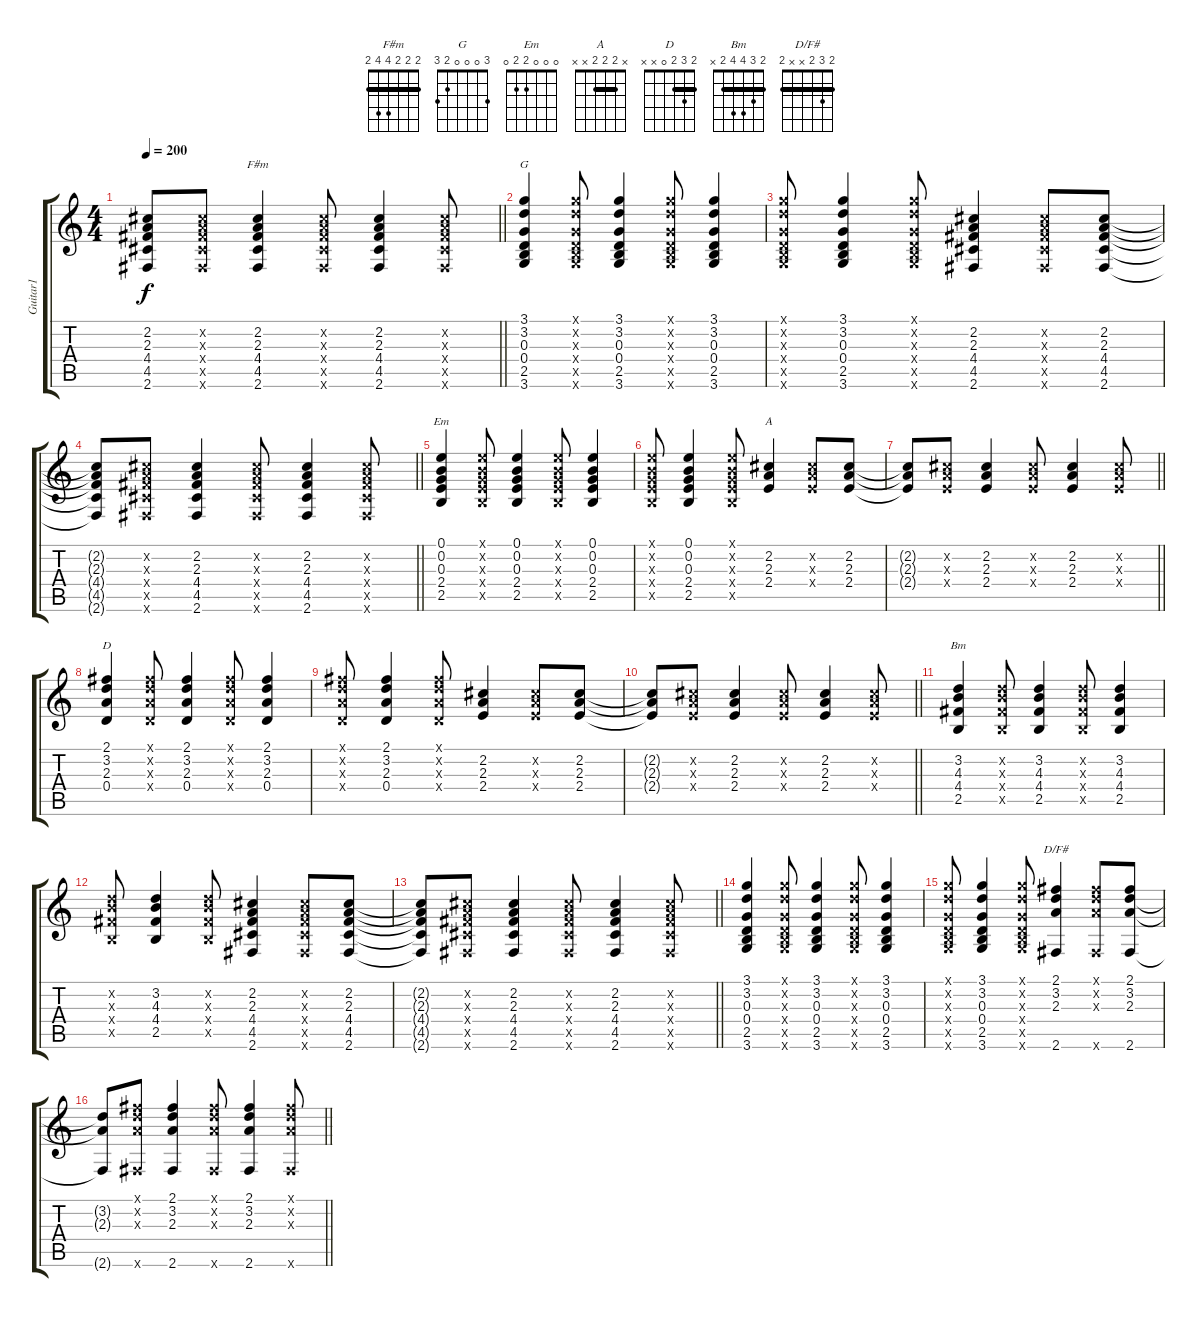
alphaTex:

\track ("Guitar1" "Guitar1") {instrument distortionguitar}
\staff {score tabs}
\tuning (E4 B3 G3 D3 A2 E2) {hide}
\chord ("F#m" 2 2 2 4 4 2) {barre 2}
\chord ("G" 3 0 0 0 2 3)
\chord ("Em" 0 0 0 2 2 0)
\chord ("A" x 2 2 2 x x) {barre 2}
\chord ("D" 2 3 2 0 x x) {barre 2}
\chord ("Bm" 2 3 4 4 2 x) {barre 2}
\chord ("D/F#" 2 3 2 x x 2) {barre 2}
\ts (4 4)
\tempo 200
\clef g2
\barLineRight lightlight
\ks c
(2.2{t} 2.3{t} 4.4{t} 4.5{t} 2.6{t}).8{dy f} (2.2{x} 2.3{x} 4.4{x} 4.5{x} 2.6{x}).8 (2.2 2.3 4.4 4.5 2.6).4{ch "F#m"} (2.2{x} 2.3{x} 4.4{x} 4.5{x} 2.6{x}).8 (2.2 2.3 4.4 4.5 2.6).4 (2.2{x} 2.3{x} 4.4{x} 4.5{x} 2.6{x}).8 |
(3.1 3.2 0.3 0.4 2.5 3.6).4{ch "G"} (3.1{x} 3.2{x} 0.3{x} 0.4{x} 2.5{x} 3.6{x}).8 (3.1 3.2 0.3 0.4 2.5 3.6).4 (3.1{x} 3.2{x} 0.3{x} 0.4{x} 2.5{x} 3.6{x}).8 (3.1 3.2 0.3 0.4 2.5 3.6).4 |
(3.1{x} 3.2{x} 0.3{x} 0.4{x} 2.5{x} 3.6{x}).8 (3.1 3.2 0.3 0.4 2.5 3.6).4 (3.1{x} 3.2{x} 0.3{x} 0.4{x} 2.5{x} 3.6{x}).8 (2.2 2.3 4.4 4.5 2.6).4 (2.2{x} 2.3{x} 4.4{x} 4.5{x} 2.6{x}).8 (2.2 2.3 4.4 4.5 2.6).8 |
\barLineRight lightlight
(2.2{t} 2.3{t} 4.4{t} 4.5{t} 2.6{t}).8 (2.2{x} 2.3{x} 4.4{x} 4.5{x} 2.6{x}).8 (2.2 2.3 4.4 4.5 2.6).4 (2.2{x} 2.3{x} 4.4{x} 4.5{x} 2.6{x}).8 (2.2 2.3 4.4 4.5 2.6).4 (2.2{x} 2.3{x} 4.4{x} 4.5{x} 2.6{x}).8 |
(0.1 0.2 0.3 2.4 2.5).4{ch "Em"} (0.1{x} 0.2{x} 0.3{x} 2.4{x} 2.5{x}).8 (0.1 0.2 0.3 2.4 2.5).4 (0.1{x} 0.2{x} 0.3{x} 2.4{x} 2.5{x}).8 (0.1 0.2 0.3 2.4 2.5).4 |
(0.1{x} 0.2{x} 0.3{x} 2.4{x} 2.5{x}).8 (0.1 0.2 0.3 2.4 2.5).4 (0.1{x} 0.2{x} 0.3{x} 2.4{x} 2.5{x}).8 (2.2 2.3 2.4).4{ch "A"} (2.2{x} 2.3{x} 2.4{x}).8 (2.2 2.3 2.4).8 |
\barLineRight lightlight
(2.2{t} 2.3{t} 2.4{t}).8 (2.2{x} 2.3{x} 2.4{x}).8 (2.2 2.3 2.4).4 (2.2{x} 2.3{x} 2.4{x}).8 (2.2 2.3 2.4).4 (2.2{x} 2.3{x} 2.4{x}).8 |
(2.1 3.2 2.3 0.4).4{ch "D"} (2.1{x} 3.2{x} 2.3{x} 0.4{x}).8 (2.1 3.2 2.3 0.4).4 (2.1{x} 3.2{x} 2.3{x} 0.4{x}).8 (2.1 3.2 2.3 0.4).4 |
(2.1{x} 3.2{x} 2.3{x} 0.4{x}).8 (2.1 3.2 2.3 0.4).4 (2.1{x} 3.2{x} 2.3{x} 0.4{x}).8 (2.2 2.3 2.4).4 (2.2{x} 2.3{x} 2.4{x}).8 (2.2 2.3 2.4).8 |
\barLineRight lightlight
(2.2{t} 2.3{t} 2.4{t}).8 (2.2{x} 2.3{x} 2.4{x}).8 (2.2 2.3 2.4).4 (2.2{x} 2.3{x} 2.4{x}).8 (2.2 2.3 2.4).4 (2.2{x} 2.3{x} 2.4{x}).8 |
(3.2 4.3 4.4 2.5).4{ch "Bm"} (3.2{x} 4.3{x} 4.4{x} 2.5{x}).8 (3.2 4.3 4.4 2.5).4 (3.2{x} 4.3{x} 4.4{x} 2.5{x}).8 (3.2 4.3 4.4 2.5).4 |
(3.2{x} 4.3{x} 4.4{x} 2.5{x}).8 (3.2 4.3 4.4 2.5).4 (3.2{x} 4.3{x} 4.4{x} 2.5{x}).8 (2.2 2.3 4.4 4.5 2.6).4 (2.2{x} 2.3{x} 4.4{x} 4.5{x} 2.6{x}).8 (2.2 2.3 4.4 4.5 2.6).8 |
\barLineRight lightlight
(2.2{t} 2.3{t} 4.4{t} 4.5{t} 2.6{t}).8 (2.2{x} 2.3{x} 4.4{x} 4.5{x} 2.6{x}).8 (2.2 2.3 4.4 4.5 2.6).4 (2.2{x} 2.3{x} 4.4{x} 4.5{x} 2.6{x}).8 (2.2 2.3 4.4 4.5 2.6).4 (2.2{x} 2.3{x} 4.4{x} 4.5{x} 2.6{x}).8 |
(3.1 3.2 0.3 0.4 2.5 3.6).4 (3.1{x} 3.2{x} 0.3{x} 0.4{x} 2.5{x} 3.6{x}).8 (3.1 3.2 0.3 0.4 2.5 3.6).4 (3.1{x} 3.2{x} 0.3{x} 0.4{x} 2.5{x} 3.6{x}).8 (3.1 3.2 0.3 0.4 2.5 3.6).4 |
(3.1{x} 3.2{x} 0.3{x} 0.4{x} 2.5{x} 3.6{x}).8 (3.1 3.2 0.3 0.4 2.5 3.6).4 (3.1{x} 3.2{x} 0.3{x} 0.4{x} 2.5{x} 3.6{x}).8 (2.1 3.2 2.3 2.6).4{ch "D/F#"} (2.1{x} 3.2{x} 2.3{x} 2.6{x}).8 (2.1 3.2 2.3 2.6).8 |
\barLineRight lightlight
(3.2{t} 2.3{t} 2.6{t}).8 (2.1{x} 3.2{x} 2.3{x} 2.6{x}).8 (2.1 3.2 2.3 2.6).4 (2.1{x} 3.2{x} 2.3{x} 2.6{x}).8 (2.1 3.2 2.3 2.6).4 (2.1{x} 3.2{x} 2.3{x} 2.6{x}).8
